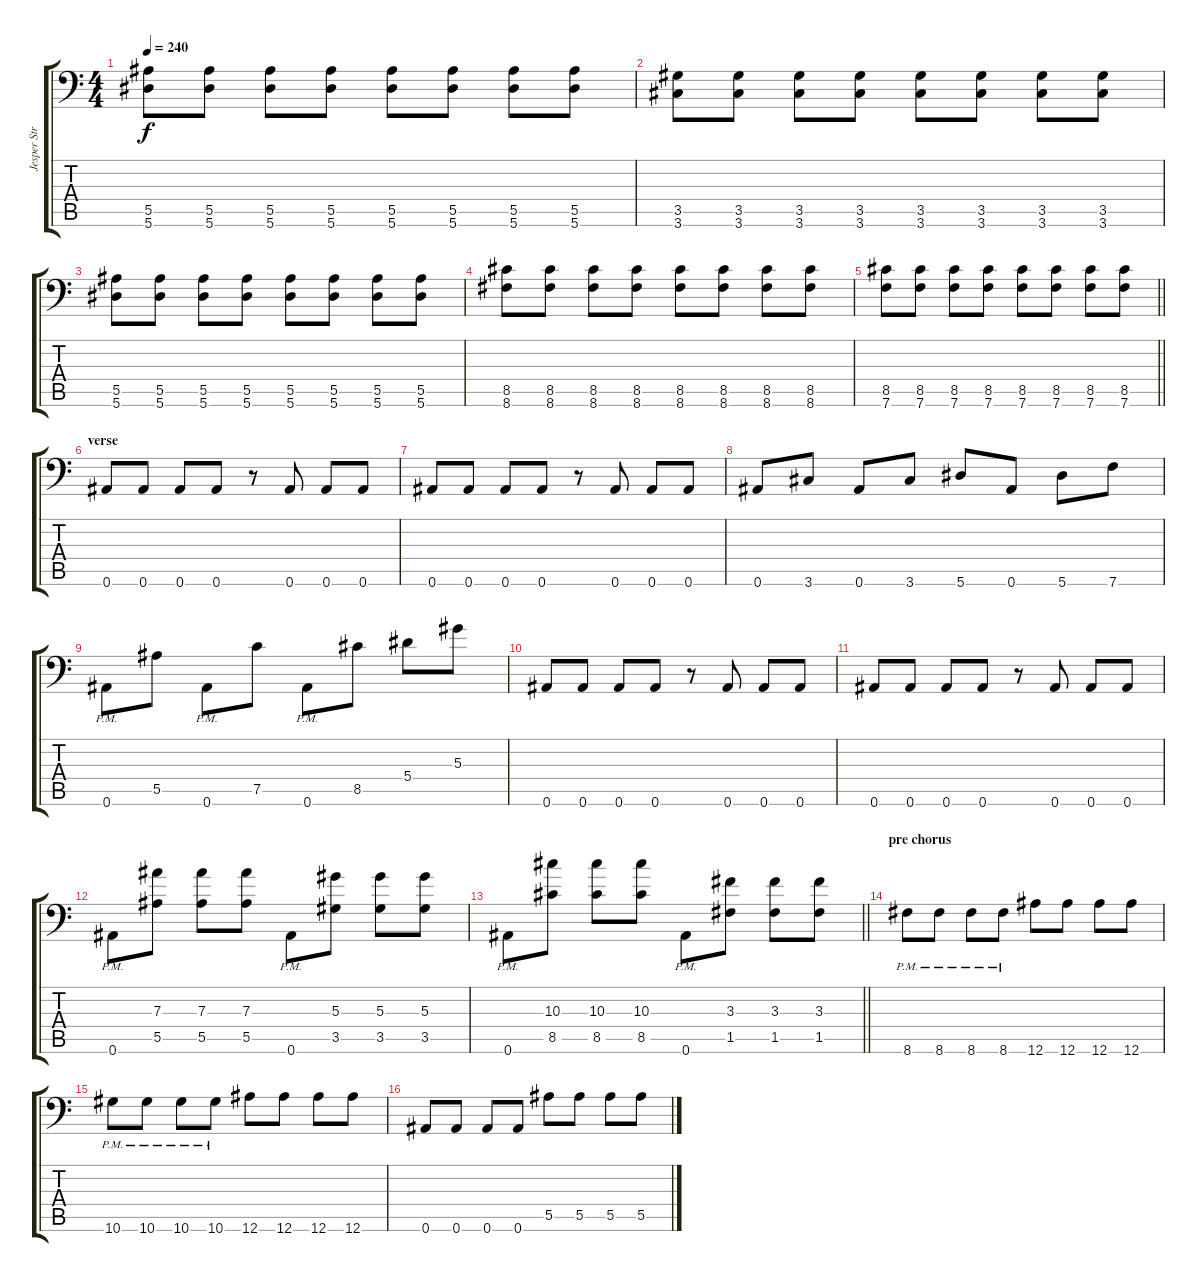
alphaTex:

\track ("Jesper Strömblad" "Jesper Str") {instrument distortionguitar}
\staff {score tabs}
\tuning (C4 G3 Eb3 Bb2 F2 Bb1) {hide}
\ts (4 4)
\tempo 240
\clef f4
\ks c
(5.5 5.6).8{dy f} (5.5 5.6).8 (5.5 5.6).8 (5.5 5.6).8 (5.5 5.6).8 (5.5 5.6).8 (5.5 5.6).8 (5.5 5.6).8 |
(3.5 3.6).8 (3.5 3.6).8 (3.5 3.6).8 (3.5 3.6).8 (3.5 3.6).8 (3.5 3.6).8 (3.5 3.6).8 (3.5 3.6).8 |
(5.5 5.6).8 (5.5 5.6).8 (5.5 5.6).8 (5.5 5.6).8 (5.5 5.6).8 (5.5 5.6).8 (5.5 5.6).8 (5.5 5.6).8 |
(8.5 8.6).8 (8.5 8.6).8 (8.5 8.6).8 (8.5 8.6).8 (8.5 8.6).8 (8.5 8.6).8 (8.5 8.6).8 (8.5 8.6).8 |
\barLineRight lightlight
(8.5 7.6).8 (8.5 7.6).8 (8.5 7.6).8 (8.5 7.6).8 (8.5 7.6).8 (8.5 7.6).8 (8.5 7.6).8 (8.5 7.6).8 |
\section ("" "verse")
0.6.8{balance 16} 0.6.8 0.6.8 0.6.8 r.8 0.6.8 0.6.8 0.6.8 |
0.6.8 0.6.8 0.6.8 0.6.8 r.8 0.6.8 0.6.8 0.6.8 |
0.6.8 3.6.8 0.6.8 3.6.8 5.6.8 0.6.8 5.6.8 7.6.8 |
0.6{pm}.8 5.5.8 0.6{pm}.8 7.5.8 0.6{pm}.8 8.5.8 5.4.8 5.3.8 |
0.6.8 0.6.8 0.6.8 0.6.8 r.8 0.6.8 0.6.8 0.6.8 |
0.6.8 0.6.8 0.6.8 0.6.8 r.8 0.6.8 0.6.8 0.6.8 |
0.6{pm}.8 (7.3 5.5).8 (7.3 5.5).8 (7.3 5.5).8 0.6{pm}.8 (5.3 3.5).8 (5.3 3.5).8 (5.3 3.5).8 |
\barLineRight lightlight
0.6{pm}.8 (10.3 8.5).8 (10.3 8.5).8 (10.3 8.5).8 0.6{pm}.8 (3.3 1.5).8 (3.3 1.5).8 (3.3 1.5).8 |
\section ("" "pre chorus")
8.6{pm}.8 8.6{pm}.8 8.6{pm}.8 8.6{pm}.8 12.6.8 12.6.8 12.6.8 12.6.8 |
10.6{pm}.8 10.6{pm}.8 10.6{pm}.8 10.6{pm}.8 12.6.8 12.6.8 12.6.8 12.6.8 |
0.6.8 0.6.8 0.6.8 0.6.8 5.5.8 5.5.8 5.5.8 5.5.8
